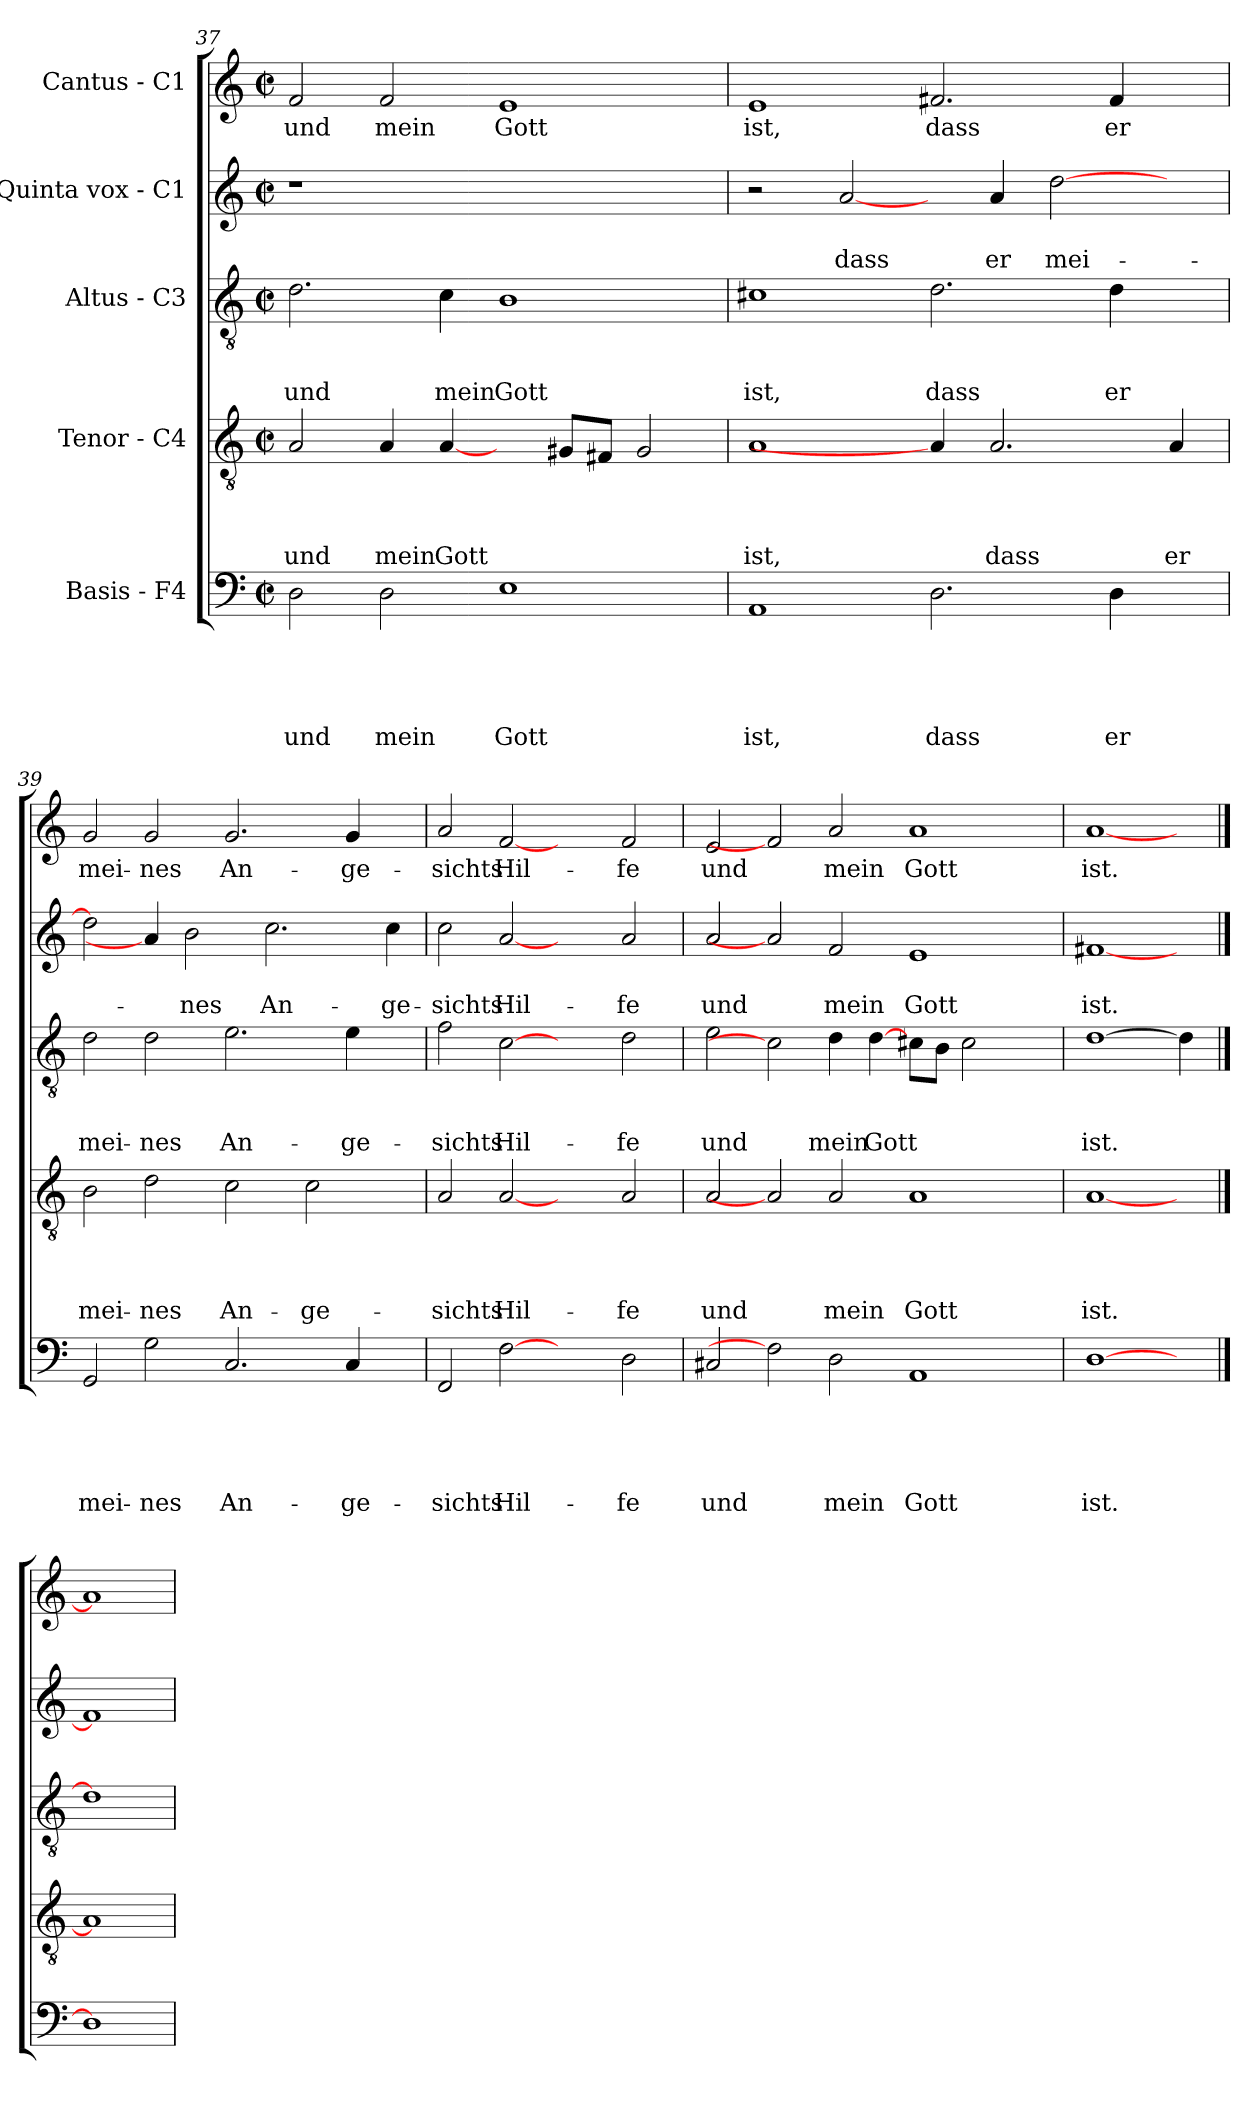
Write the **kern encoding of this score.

**kern	**text	**text	**text	**text	**text	**kern	**text	**text	**text	**text	**kern	**text	**text	**text	**kern	**text	**text	**kern	**text
*part5	*part5	*part5	*part5	*part5	*part5	*part4	*part4	*part4	*part4	*part4	*part3	*part3	*part3	*part3	*part2	*part2	*part2	*part1	*part1
*staff5	*staff5	*staff5	*staff5	*staff5	*staff5	*staff4	*staff4	*staff4	*staff4	*staff4	*staff3	*staff3	*staff3	*staff3	*staff2	*staff2	*staff2	*staff1	*staff1
*I"Basis - F4	*	*	*	*	*	*I"Tenor - C4	*	*	*	*	*I"Altus - C3	*	*	*	*I"Quinta vox - C1	*	*	*I"Cantus - C1	*
*clefF4	*	*	*	*	*	*clefGv2	*	*	*	*	*clefGv2	*	*	*	*clefG2	*	*	*clefG2	*
*k[]	*	*	*	*	*	*k[]	*	*	*	*	*k[]	*	*	*	*k[]	*	*	*k[]	*
*C:	*	*	*	*	*	*C:	*	*	*	*	*C:	*	*	*	*C:	*	*	*C:	*
*M2/2	*	*	*	*	*	*M2/2	*	*	*	*	*M2/2	*	*	*	*M2/2	*	*	*M2/2	*
*met(c|)	*	*	*	*	*	*met(c|)	*	*	*	*	*met(c|)	*	*	*	*met(c|)	*	*	*met(c|)	*
=37	=37	=37	=37	=37	=37	=37	=37	=37	=37	=37	=37	=37	=37	=37	=37	=37	=37	=37	=37
!	!	!	!	!	!LO:LY:b	!	!	!	!	!LO:LY:b	!	!	!	!LO:LY:b	!	!	!	!	!LO:LY:b
2D\	.	.	.	.	und	2A/	.	.	.	und	2.d\	.	.	und	1r	.	.	2f/	und
!	!	!	!	!	!LO:LY:b	!	!	!	!	!LO:LY:b	!	!	!	!	!	!	!	!	!LO:LY:b
2D\	.	.	.	.	mein	4A/	.	.	.	mein	.	.	.	.	.	.	.	2f/	mein
!	!	!	!	!	!	!	!	!	!	!LO:LY:b	!	!	!	!LO:LY:b	!	!	!	!	!
.	.	.	.	.	.	[4A/	.	.	.	Gott	4c\	.	.	mein	.	.	.	.	.
!	!	!	!	!	!LO:LY:b	!	!	!	!	!	!	!	!	!LO:LY:b	!	!	!	!	!LO:LY:b
1E	.	.	.	.	Gott	4ryy	.	.	.	.	1B	.	.	Gott	1ryy	.	.	1e	Gott
.	.	.	.	.	.	8G#X/L	.	.	.	.	.	.	.	.	.	.	.	.	.
.	.	.	.	.	.	8F#X/J	.	.	.	.	.	.	.	.	.	.	.	.	.
.	.	.	.	.	.	2G#/	.	.	.	.	.	.	.	.	.	.	.	.	.
!!LO:LB:g=z
=38	=38	=38	=38	=38	=38	=38	=38	=38	=38	=38	=38	=38	=38	=38	=38	=38	=38	=38	=38
!	!	!	!	!	!LO:LY:b	!	!	!	!	!LO:LY:b	!	!	!	!LO:LY:b	!	!	!	!	!LO:LY:b
1AA	.	.	.	.	ist,	1A	.	.	.	ist,	1c#X	.	.	ist,	2r	.	.	1e	ist,
!	!	!	!	!	!	!	!	!	!	!	!	!	!	!	!	!	!LO:LY:b	!	!
.	.	.	.	.	.	.	.	.	.	.	.	.	.	.	[2a/	.	dass	.	.
!	!	!	!	!	!LO:LY:b	!	!	!	!	!	!	!	!	!LO:LY:b	!	!	!	!	!LO:LY:b
2.D\	.	.	.	.	dass	4A/]	.	.	.	.	2.d\	.	.	dass	4ryy	.	.	2.f#X/	dass
!	!	!	!	!	!	!	!	!	!	!LO:LY:b	!	!	!	!	!	!	!LO:LY:b	!	!
.	.	.	.	.	.	2.A/	.	.	.	dass	.	.	.	.	4a/	.	er	.	.
!	!	!	!	!	!	!	!	!	!	!	!	!	!	!	!	!	!LO:LY:b	!	!
.	.	.	.	.	.	.	.	.	.	.	.	.	.	.	[2dd\	.	mei-	.	.
!	!	!	!	!	!LO:LY:b	!	!	!	!	!	!	!	!	!LO:LY:b	!	!	!	!	!LO:LY:b
4D\	.	.	.	.	er	.	.	.	.	.	4d\	.	.	er	.	.	.	4f#/	er
!	!	!	!	!	!	!	!	!	!	!LO:LY:b	!	!	!	!	!	!	!	!	!
4ryy	.	.	.	.	.	4A/	.	.	.	er	4ryy	.	.	.	4ryy	.	.	4ryy	.
=39	=39	=39	=39	=39	=39	=39	=39	=39	=39	=39	=39	=39	=39	=39	=39	=39	=39	=39	=39
!	!	!	!	!	!LO:LY:b	!	!	!	!	!LO:LY:b	!	!	!	!LO:LY:b	!	!	!	!	!LO:LY:b
2GG/	.	.	.	.	mei-	2B\	.	.	.	mei-	2d\	.	.	mei-	2dd\]	.	.	2g/	mei-
!	!	!	!	!	!LO:LY:b	!	!	!	!	!LO:LY:b	!	!	!	!LO:LY:b	!	!	!	!	!LO:LY:b
2G\	.	.	.	.	-nes	2d\	.	.	.	-nes	2d\	.	.	-nes	4a/]	.	.	2g/	-nes
!	!	!	!	!	!	!	!	!	!	!	!	!	!	!	!	!	!LO:LY:b	!	!
.	.	.	.	.	.	.	.	.	.	.	.	.	.	.	2b\	.	-nes	.	.
!	!	!	!	!	!LO:LY:b	!	!	!	!	!LO:LY:b	!	!	!	!LO:LY:b	!	!	!	!	!LO:LY:b
2.C/	.	.	.	.	An-	2c\	.	.	.	An-	2.e\	.	.	An-	.	.	.	2.g/	An-
!	!	!	!	!	!	!	!	!	!	!	!	!	!	!	!	!	!LO:LY:b	!	!
.	.	.	.	.	.	.	.	.	.	.	.	.	.	.	2.cc\	.	An-	.	.
!	!	!	!	!	!	!	!	!	!	!LO:LY:b	!	!	!	!	!	!	!	!	!
.	.	.	.	.	.	2c\	.	.	.	-ge-	.	.	.	.	.	.	.	.	.
!	!	!	!	!	!LO:LY:b	!	!	!	!	!	!	!	!	!LO:LY:b	!	!	!	!	!LO:LY:b
4C/	.	.	.	.	-ge-	.	.	.	.	.	4e\	.	.	-ge-	.	.	.	4g/	-ge-
!	!	!	!	!	!	!	!	!	!	!	!	!	!	!	!	!	!LO:LY:b	!	!
4ryy	.	.	.	.	.	4ryy	.	.	.	.	4ryy	.	.	.	4cc\	.	-ge-	4ryy	.
=40	=40	=40	=40	=40	=40	=40	=40	=40	=40	=40	=40	=40	=40	=40	=40	=40	=40	=40	=40
!	!	!	!	!	!LO:LY:b	!	!	!	!	!LO:LY:b	!	!	!	!LO:LY:b	!	!	!LO:LY:b	!	!LO:LY:b
2FF/	.	.	.	.	-sichts	2A/	.	.	.	-sichts	2f\	.	.	-sichts	2cc\	.	-sichts	2a/	-sichts
!	!	!	!	!	!LO:LY:b	!	!	!	!	!LO:LY:b	!	!	!	!LO:LY:b	!	!	!LO:LY:b	!	!LO:LY:b
[2F	.	.	.	.	Hil-	[2A	.	.	.	Hil-	[2c	.	.	Hil-	[2a	.	Hil-	[2f	Hil-
2ryy	.	.	.	.	.	2ryy	.	.	.	.	2ryy	.	.	.	2ryy	.	.	2ryy	.
!	!	!	!	!	!LO:LY:b	!	!	!	!	!LO:LY:b	!	!	!	!LO:LY:b	!	!	!LO:LY:b	!	!LO:LY:b
2D\	.	.	.	.	-fe	2A/	.	.	.	-fe	2d\	.	.	-fe	2a/	.	-fe	2f/	-fe
=41	=41	=41	=41	=41	=41	=41	=41	=41	=41	=41	=41	=41	=41	=41	=41	=41	=41	=41	=41
!	!	!	!	!	!LO:LY:b	!	!	!	!	!LO:LY:b	!	!	!	!LO:LY:b	!	!	!LO:LY:b	!	!LO:LY:b
2C#X/	.	.	.	.	und	2A/	.	.	.	und	2e\	.	.	und	2a/	.	und	2e/	und
2F]	.	.	.	.	.	2A]	.	.	.	.	2c]	.	.	.	2a]	.	.	2f]	.
!	!	!	!	!	!LO:LY:b	!	!	!	!	!LO:LY:b	!	!	!	!LO:LY:b	!	!	!LO:LY:b	!	!LO:LY:b
2D\	.	.	.	.	mein	2A/	.	.	.	mein	4d\	.	.	mein	2f/	.	mein	2a/	mein
!	!	!	!	!	!	!	!	!	!	!	!	!	!	!LO:LY:b	!	!	!	!	!
.	.	.	.	.	.	.	.	.	.	.	[4d\	.	.	Gott	.	.	.	.	.
!	!	!	!	!	!LO:LY:b	!	!	!	!	!LO:LY:b	!	!	!	!	!	!	!LO:LY:b	!	!LO:LY:b
1AA	.	.	.	.	Gott	1A	.	.	.	Gott	8c#X\L	.	.	.	1e	.	Gott	1a	Gott
.	.	.	.	.	.	.	.	.	.	.	8B\J	.	.	.	.	.	.	.	.
.	.	.	.	.	.	.	.	.	.	.	2c#\	.	.	.	.	.	.	.	.
.	.	.	.	.	.	.	.	.	.	.	4ryy	.	.	.	.	.	.	.	.
=42	=42	=42	=42	=42	=42	=42	=42	=42	=42	=42	=42	=42	=42	=42	=42	=42	=42	=42	=42
!	!	!	!	!	!LO:LY:b	!	!	!	!	!LO:LY:b	!	!	!	!LO:LY:b	!	!	!LO:LY:b	!	!LO:LY:b
[1D	.	.	.	.	ist.	[1A	.	.	.	ist.	[1d	.	.	ist.	[1f#X	.	ist.	[1a	ist.
4ryy	.	.	.	.	.	4ryy	.	.	.	.	4d\]	.	.	.	4ryy	.	.	4ryy	.
==43	==43	==43	==43	==43	==43	==43	==43	==43	==43	==43	==43	==43	==43	==43	==43	==43	==43	==43	==43
1D]	.	.	.	.	.	1A]	.	.	.	.	1d]	.	.	.	1f#]	.	.	1a]	.
=	=	=	=	=	=	=	=	=	=	=	=	=	=	=	=	=	=	=	=
*-	*-	*-	*-	*-	*-	*-	*-	*-	*-	*-	*-	*-	*-	*-	*-	*-	*-	*-	*-
